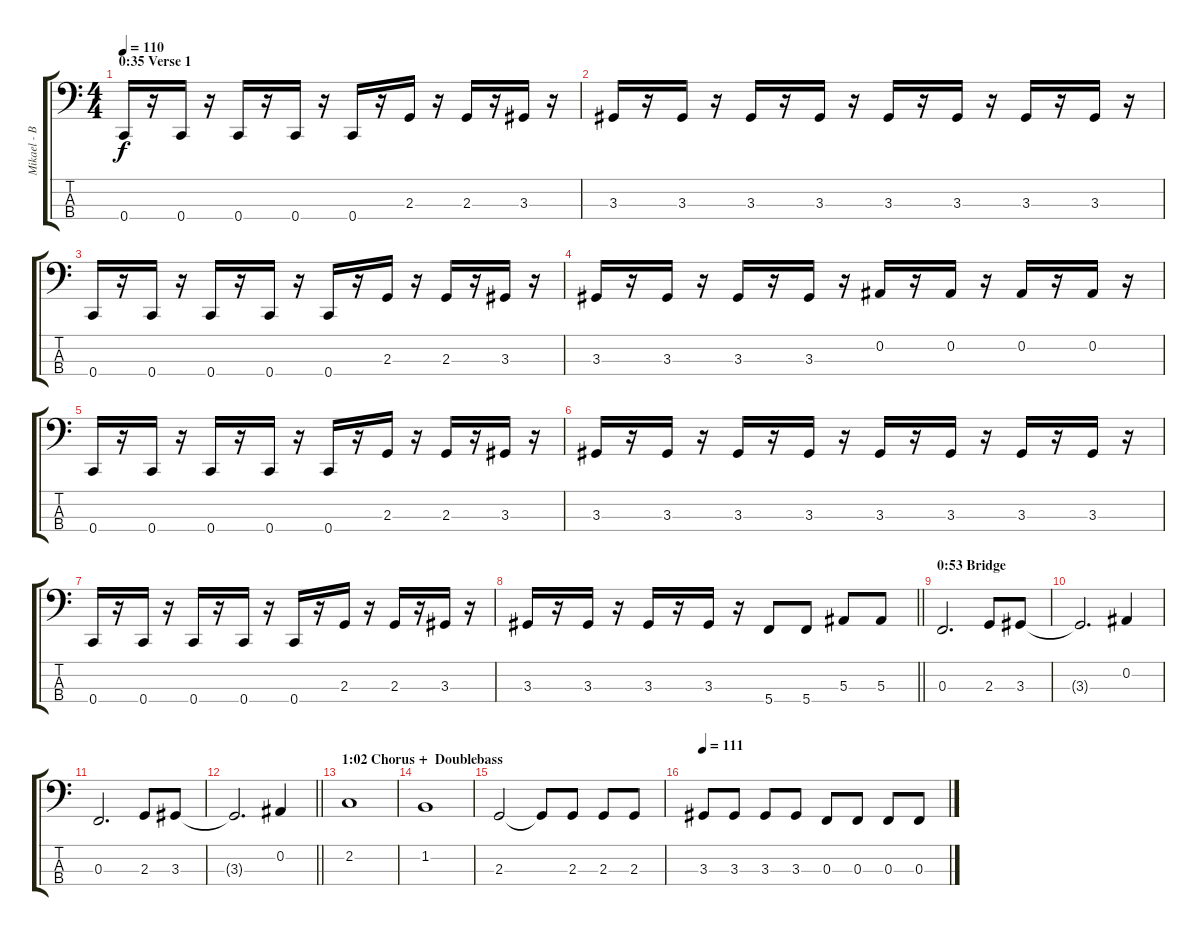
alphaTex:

\track ("Mikael - Bass Guitar    (C-Tuning)" "Mikael - B") {instrument electricbassfinger}
\staff {score tabs}
\tuning (Eb2 Bb1 F1 C1) {hide}
\ts (4 4)
\section ("" "0:35 Verse 1")
\tempo 110
\clef f4
\ks c
0.4.16{dy f} r.16 0.4.16 r.16 0.4.16 r.16 0.4.16 r.16 0.4.16 r.16 2.3.16 r.16 2.3.16 r.16 3.3.16 r.16 |
3.3.16 r.16 3.3.16 r.16 3.3.16 r.16 3.3.16 r.16 3.3.16 r.16 3.3.16 r.16 3.3.16 r.16 3.3.16 r.16 |
0.4.16 r.16 0.4.16 r.16 0.4.16 r.16 0.4.16 r.16 0.4.16 r.16 2.3.16 r.16 2.3.16 r.16 3.3.16 r.16 |
3.3.16 r.16 3.3.16 r.16 3.3.16 r.16 3.3.16 r.16 0.2.16 r.16 0.2.16 r.16 0.2.16 r.16 0.2.16 r.16 |
0.4.16 r.16 0.4.16 r.16 0.4.16 r.16 0.4.16 r.16 0.4.16 r.16 2.3.16 r.16 2.3.16 r.16 3.3.16 r.16 |
3.3.16 r.16 3.3.16 r.16 3.3.16 r.16 3.3.16 r.16 3.3.16 r.16 3.3.16 r.16 3.3.16 r.16 3.3.16 r.16 |
0.4.16 r.16 0.4.16 r.16 0.4.16 r.16 0.4.16 r.16 0.4.16 r.16 2.3.16 r.16 2.3.16 r.16 3.3.16 r.16 |
\barLineRight lightlight
3.3.16 r.16 3.3.16 r.16 3.3.16 r.16 3.3.16 r.16 5.4.8 5.4.8 5.3.8 5.3.8 |
\section ("" "0:53 Bridge")
0.3.2{d} 2.3.8 3.3.8 |
3.3{t}.2{d} 0.2.4 |
0.3.2{d} 2.3.8 3.3.8 |
\barLineRight lightlight
3.3{t}.2{d} 0.2.4 |
\section ("" "1:02 Chorus +  Doublebass ")
2.2.1 |
1.2.1 |
2.3.2 2.3{t}.8 2.3.8 2.3.8 2.3.8 |
\tempo 111
3.3.8 3.3.8 3.3.8 3.3.8 0.3.8 0.3.8 0.3.8 0.3.8
